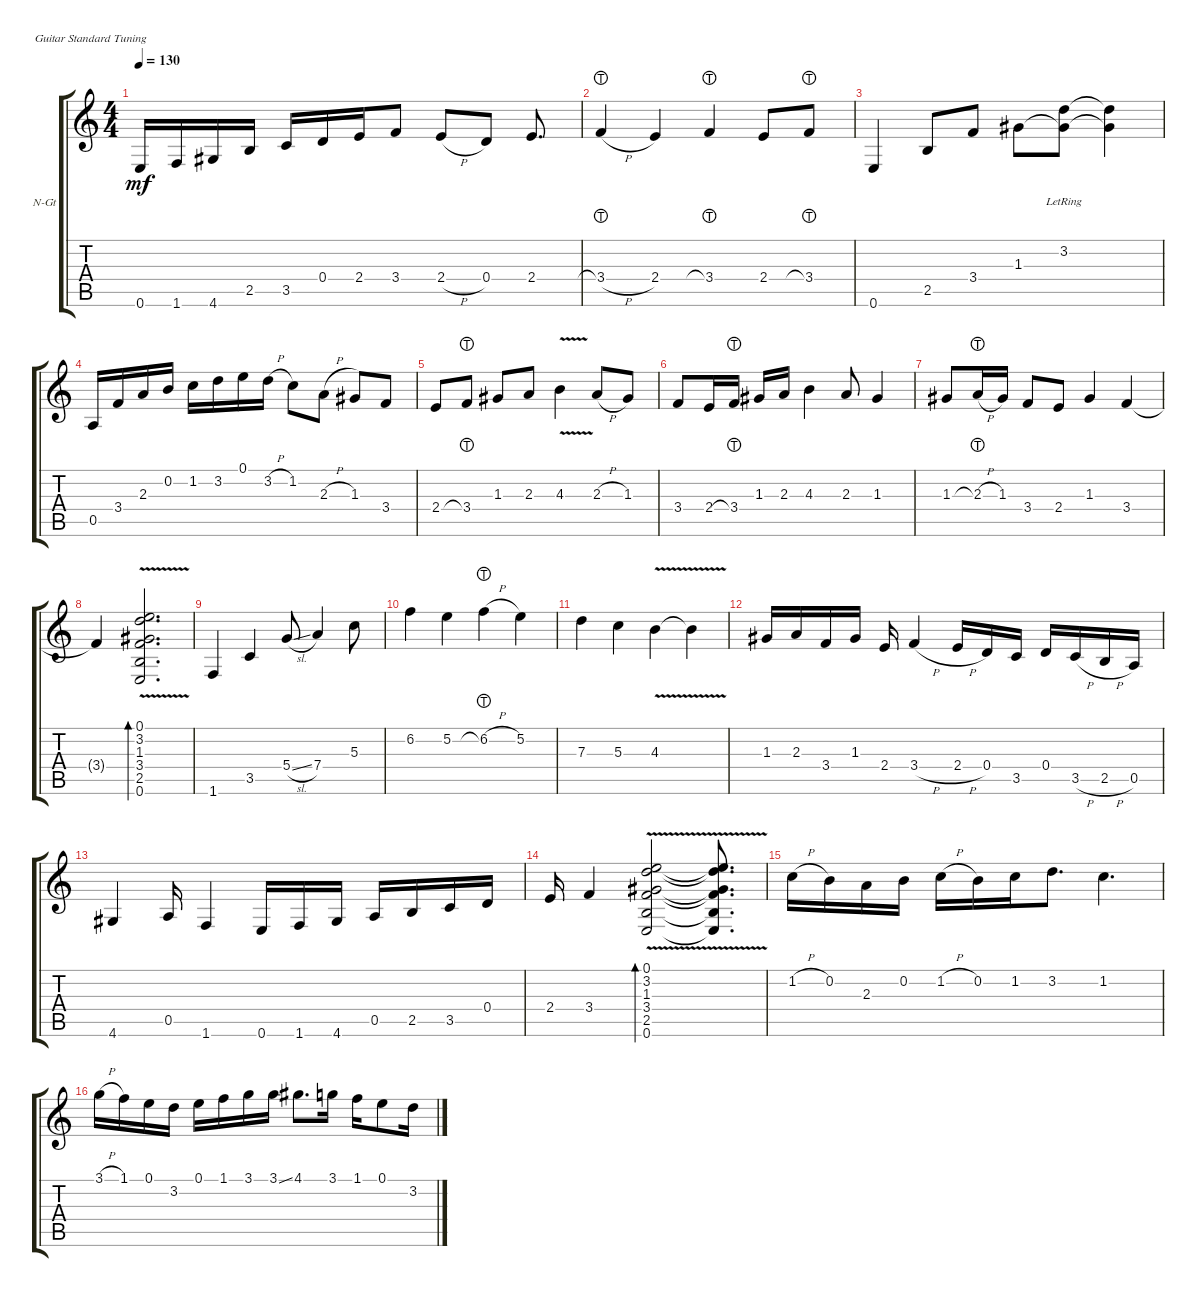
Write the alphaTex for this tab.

\defaultSystemsLayout 4
\bracketExtendMode groupsimilarinstruments
\firstSystemTrackNameOrientation horizontal
\otherSystemsTrackNameOrientation horizontal
\track ("Nylon Guitar" "N-Gt") {instrument acousticguitarnylon}
\staff {score tabs}
\tuning (E4 B3 G3 D3 A2 E2)
\ts (4 4)
\tempo 130
\clef g2
\ks c
0.6.16{dy mf instrument acousticguitarnylon} 1.6.16 4.6.16 2.5.16 3.5.16 0.4.16 2.4.16 3.4.8 2.4{h}.8 0.4.8 2.4.8{d} |
3.4{h lht}.4 2.4.4 3.4{lht}.4 2.4.8 3.4{lht}.8 |
0.6.4 2.5.8 3.4.8 1.3.8 (3.2{lr} 1.3{t}).8 (3.2{t} 1.3{t}).4 |
0.5.16 3.4.16 2.3.16 0.2.16 1.2.16 3.2.16 0.1.16 3.2{h}.16 1.2.8 2.3{h}.8 1.3.8 3.4.8 |
2.4.8 3.4{lht}.8 1.3.8 2.3.8 4.3{v}.4 2.3{h}.8 1.3.8 |
3.4.8 2.4.16 3.4{lht}.16 1.3.16 2.3.16 4.3.4 2.3.8 1.3.4 |
1.3.8 2.3{h lht}.16 1.3.16 3.4.8 2.4.8 1.3.4 3.4.4 |
3.4{t}.4 (0.6 2.5 3.4 1.3 3.2{v} 0.1).2{d bd 116} |
1.6.4 3.5.4 5.4{sl}.8 7.4.4 5.3.8 |
6.2.4 5.2.4 6.2{h lht}.4 5.2.4 |
7.3.4 5.3.4 4.3{v}.4 4.3{t}.4 |
1.3.16 2.3.16 3.4.16 1.3.16 2.4.16 3.4{h}.4 2.4{h}.16 0.4.16 3.5.16 0.4.16 3.5{h}.16 2.5{h}.16 0.5.16 |
4.6.4 0.5.16 1.6.4 0.6.16 1.6.16 4.6.16 0.5.16 2.5.16 3.5.16 0.4.16 |
2.4.16 3.4.4 (0.6 2.5 3.4 1.3 3.2{v} 0.1).2{bd 116} (0.1{t} 3.2{t} 1.3{t} 3.4{t} 2.5{t} 0.6{t}).8{d} |
1.2{h}.16 0.2.16 2.3.16 0.2.16 1.2{h}.16 0.2.16 1.2.16 3.2.8{d} 1.2.4{d} |
3.1{h}.16 1.1.16 0.1.16 3.2.16 0.1.16 1.1.16 3.1.16 3.1{ss}.16 4.1.8{d} 3.1.16 1.1.16 0.1.8 3.2.16
